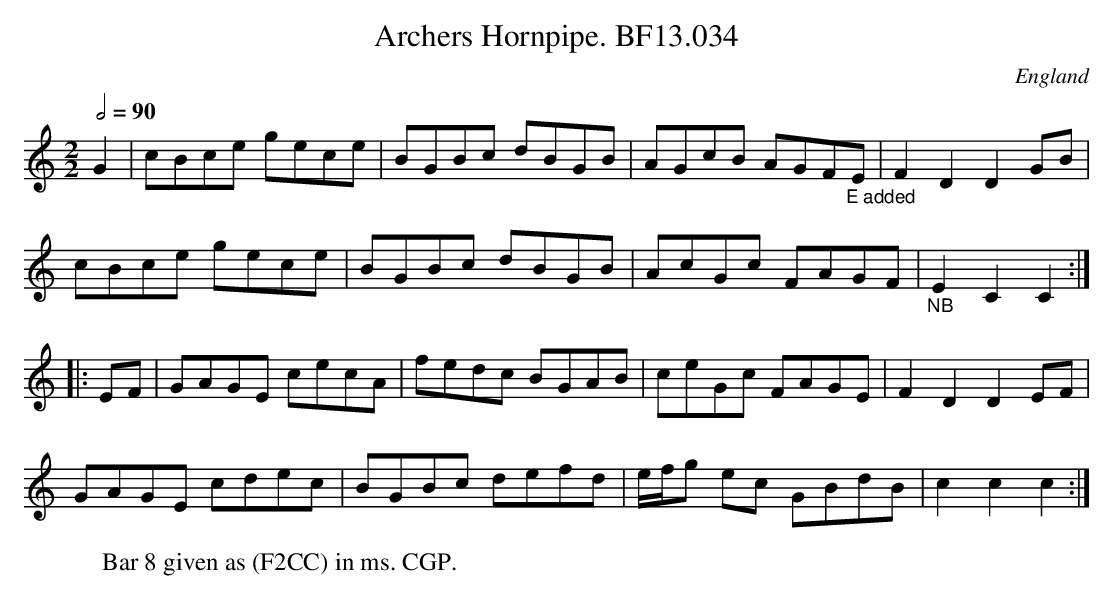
X:1
T:Archers Hornpipe. BF13.034
L:1/8
M:2/2
O:England
Q:1/2=90
K:C major
G2|cBce gece|BGBc dBGB|AGcB AGF"_E added"E|F2D2D2GB|!
cBce gece|BGBc dBGB|AcGc FAGF|"_NB"E2C2C2:|!
|:EF|GAGE cecA|fedc BGAB|ceGc FAGE|F2D2D2 EF|!
GAGE cdec|BGBc defd| e/f/g ec GBdB|c2c2c2:|
W:Bar 8 given as (F2CC) in ms. CGP.
